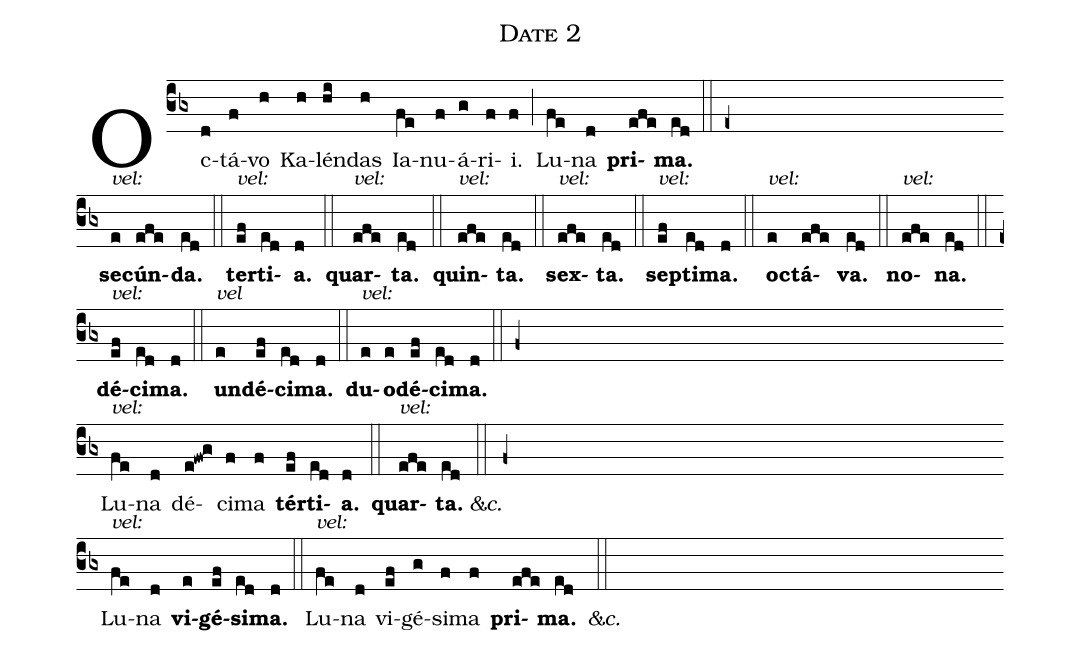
name:Date 2;
%%
(cb3)Oc(d)tá(f)vo(h) Ka(h)lén(hi)das(h) Ia(fe)nu(f)á(g)ri(f)i.(f) (;) Lu(fe)na(d) <b>pri(efe)ma.</b>(ed) (::)(e+Z-)
<b>se(e[alt:vel:])cún(efe)da.(ed) (::) ter(ef[alt:vel:])ti(ed)a.(d) (::) quar(efe[alt:vel:])ta.(ed) (::) quin(efe[alt:vel:])ta.(ed) (::) sex(efe[alt:vel:])ta.(ed) (::) sep(ef[alt:vel:])ti(ed)ma.(d) (::) oc(e[alt:vel:])tá(efe)va.(ed) (::) no(efe[alt:vel:])na.(ed) (::) dé(ef[alt:vel:])ci(ed)ma.(d) (::) un(e[alt:vel])dé(ef)ci(ed)ma.(d) (::) du(e[alt:vel:])o(e)dé(ef)ci(ed)ma.</b>(d) (::)(f+Z-)
Lu(fe[alt:vel:])na(d) dé(e!fw!g)ci(f)ma(f) <b>tér(ef)ti(ed)a.(d) (::) quar(efe[alt:vel:])ta.</b>(ed) <i>&c.</i>(::)(f+Z-)
Lu(fe[alt:vel:])na(d) <b>vi(e)gé(ef)si(ed)ma.</b>(d) (::) Lu(fe[alt:vel:])na(d) vi(ef)gé(g)si(f)ma(f) <b>pri(efe)ma.</b>(ed) <i>&c.</i>(::)
